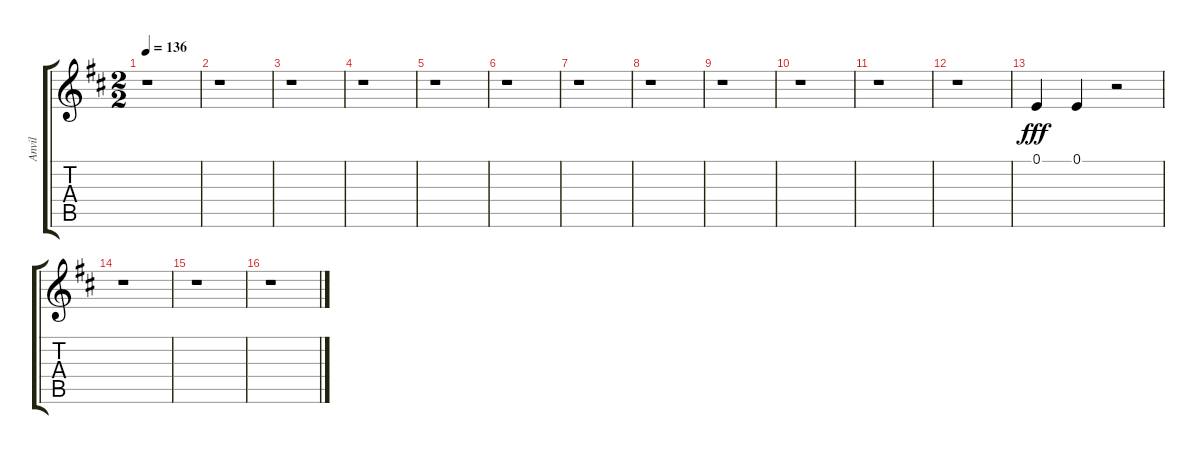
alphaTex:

\track ("Anvil" "Anvil") {instrument agogo}
\staff {score tabs}
\tuning (E4 B3 G3 D3 A2 E2) {hide}
\ts (2 2)
\tempo 136
\clef g2
\ks d
r.1{dy fff} |
r.1 |
r.1 |
r.1 |
r.1 |
r.1 |
r.1 |
r.1 |
r.1 |
r.1 |
r.1 |
r.1 |
0.1.4 0.1.4 r.2 |
r.1 |
r.1 |
r.1
